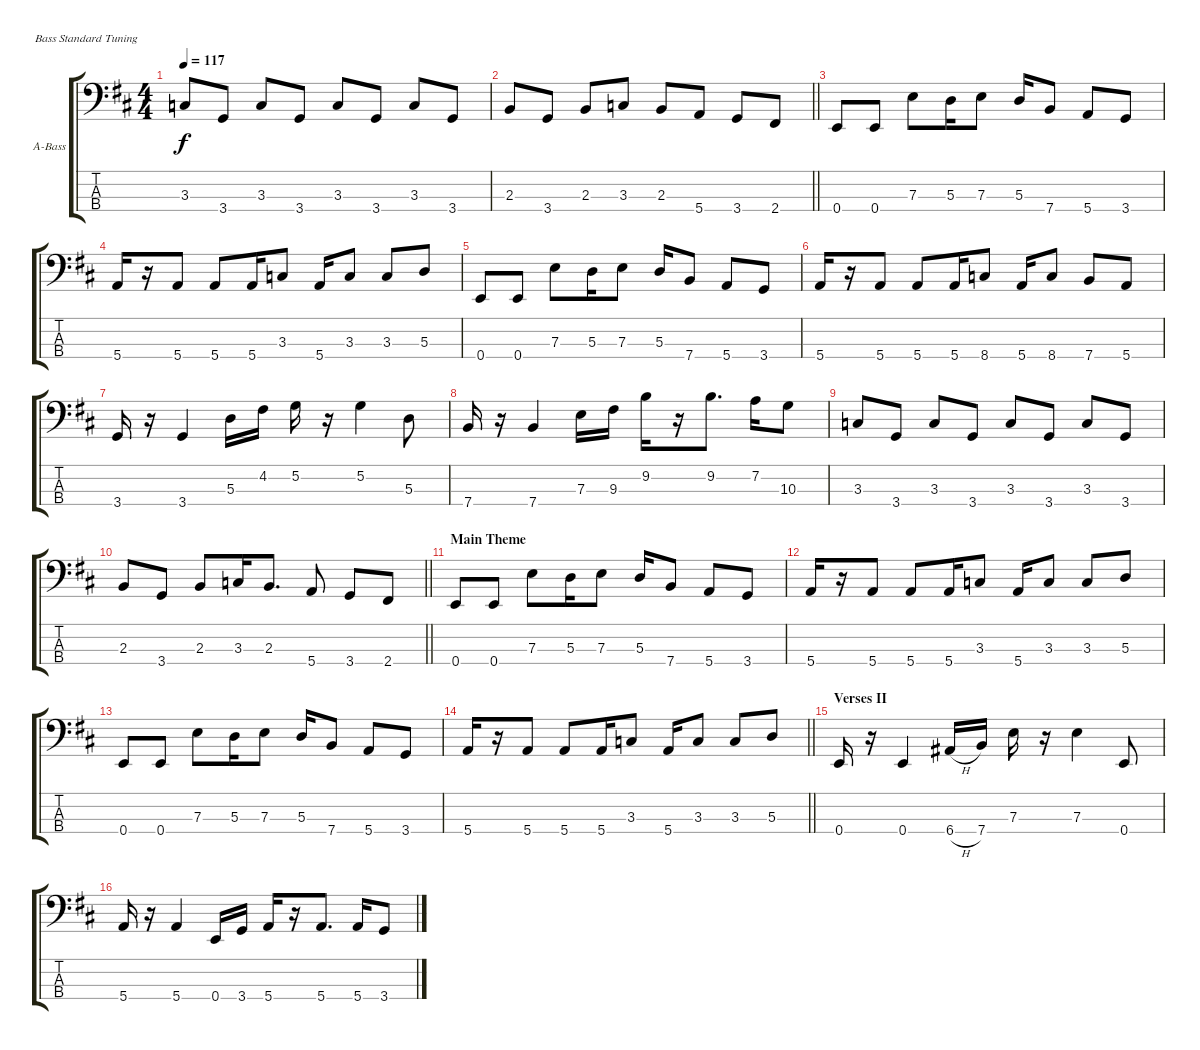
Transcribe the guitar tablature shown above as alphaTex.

\bracketExtendMode groupsimilarinstruments
\firstSystemTrackNameOrientation horizontal
\otherSystemsTrackNameOrientation horizontal
\track ("Bass" "A-Bass") {instrument acousticbass}
\staff {score tabs}
\tuning (G2 D2 A1 E1)
\ts (4 4)
\tempo 117
\clef f4
\ks d
3.3.8{dy f} 3.4.8 3.3.8 3.4.8 3.3.8 3.4.8 3.3.8 3.4.8 |
\barLineRight lightlight
2.3.8 3.4.8 2.3.8 3.3.8 2.3.8 5.4.8 3.4.8 2.4.8 |
0.4.8 0.4.8 7.3.8 5.3.16 7.3.8 5.3.16 7.4.8 5.4.8 3.4.8 |
5.4.16 r.16 5.4.8 5.4.8 5.4.16 3.3.8 5.4.16 3.3.8 3.3.8 5.3.8 |
0.4.8 0.4.8 7.3.8 5.3.16 7.3.8 5.3.16 7.4.8 5.4.8 3.4.8 |
5.4.16 r.16 5.4.8 5.4.8 5.4.16 8.4.8 5.4.16 8.4.8 7.4.8 5.4.8 |
3.4.16 r.16 3.4.4 5.3.16 4.2.16 5.2.16 r.16 5.2.4 5.3.8 |
7.4.16 r.16 7.4.4 7.3.16 9.3.16 9.2.16 r.16 9.2.8{d} 7.2.16 10.3.8 |
3.3.8 3.4.8 3.3.8 3.4.8 3.3.8 3.4.8 3.3.8 3.4.8 |
\barLineRight lightlight
2.3.8 3.4.8 2.3.8 3.3.16 2.3.8{d} 5.4.8 3.4.8 2.4.8 |
\section ("" "Main Theme")
0.4.8 0.4.8 7.3.8 5.3.16 7.3.8 5.3.16 7.4.8 5.4.8 3.4.8 |
5.4.16 r.16 5.4.8 5.4.8 5.4.16 3.3.8 5.4.16 3.3.8 3.3.8 5.3.8 |
0.4.8 0.4.8 7.3.8 5.3.16 7.3.8 5.3.16 7.4.8 5.4.8 3.4.8 |
\barLineRight lightlight
5.4.16 r.16 5.4.8 5.4.8 5.4.16 3.3.8 5.4.16 3.3.8 3.3.8 5.3.8 |
\section ("" "Verses II")
0.4.16 r.16 0.4.4 6.4{h}.16 7.4.16 7.3.16 r.16 7.3.4 0.4.8 |
5.4.16 r.16 5.4.4 0.4.16 3.4.16 5.4.16 r.16 5.4.8{d} 5.4.16 3.4.8
